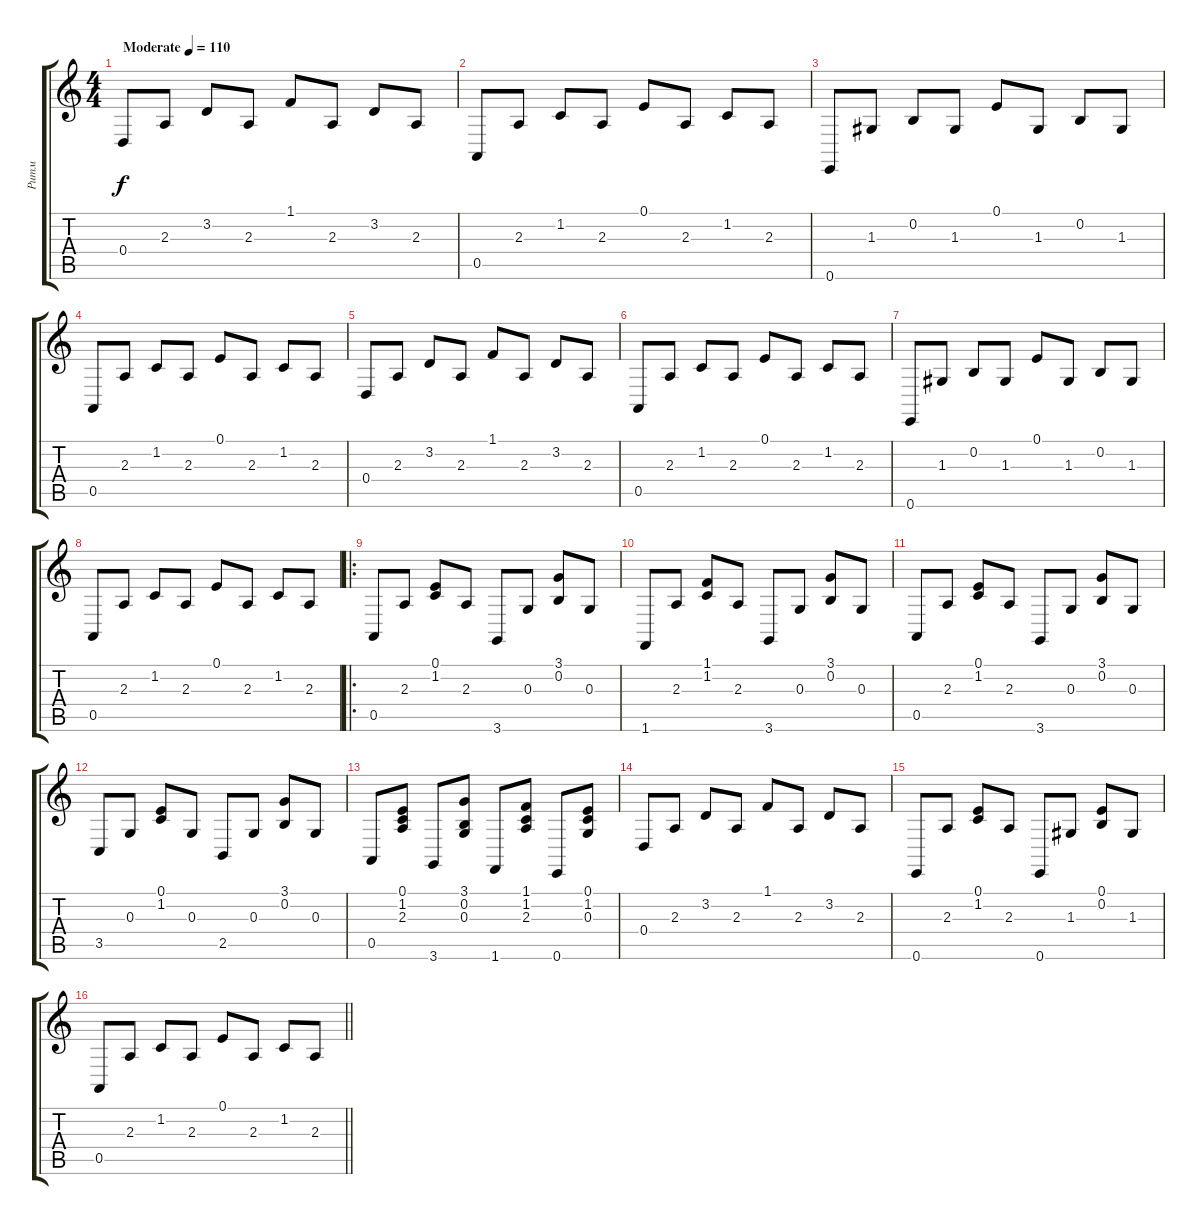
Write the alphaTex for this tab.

\track ("Ритм" "Ритм") {instrument harpsichord}
\staff {score tabs}
\tuning (E4 B3 G3 D3 A2 E2) {hide}
\ts (4 4)
\tempo (110 "Moderate")
\clef g2
\ks c
0.4.8{dy f instrument harpsichord} 2.3.8 3.2.8 2.3.8 1.1.8 2.3.8 3.2.8 2.3.8 |
0.5.8 2.3.8 1.2.8 2.3.8 0.1.8 2.3.8 1.2.8 2.3.8 |
0.6.8 1.3.8 0.2.8 1.3.8 0.1.8 1.3.8 0.2.8 1.3.8 |
0.5.8 2.3.8 1.2.8 2.3.8 0.1.8 2.3.8 1.2.8 2.3.8 |
0.4.8 2.3.8 3.2.8 2.3.8 1.1.8 2.3.8 3.2.8 2.3.8 |
0.5.8 2.3.8 1.2.8 2.3.8 0.1.8 2.3.8 1.2.8 2.3.8 |
0.6.8 1.3.8 0.2.8 1.3.8 0.1.8 1.3.8 0.2.8 1.3.8 |
0.5.8 2.3.8 1.2.8 2.3.8 0.1.8 2.3.8 1.2.8 2.3.8 |
\ro
0.5.8 2.3.8 (0.1 1.2).8 2.3.8 3.6.8 0.3.8 (3.1 0.2).8 0.3.8 |
1.6.8 2.3.8 (1.1 1.2).8 2.3.8 3.6.8 0.3.8 (3.1 0.2).8 0.3.8 |
0.5.8 2.3.8 (0.1 1.2).8 2.3.8 3.6.8 0.3.8 (3.1 0.2).8 0.3.8 |
3.5.8 0.3.8 (0.1 1.2).8 0.3.8 2.5.8 0.3.8 (3.1 0.2).8 0.3.8 |
0.5.8 (0.1 1.2 2.3).8 3.6.8 (3.1 0.2 0.3).8 1.6.8 (1.1 1.2 2.3).8 0.6.8 (0.1 1.2 0.3).8 |
0.4.8 2.3.8 3.2.8 2.3.8 1.1.8 2.3.8 3.2.8 2.3.8 |
0.6.8 2.3.8 (0.1 1.2).8 2.3.8 0.6.8 1.3.8 (0.1 0.2).8 1.3.8 |
\barLineRight lightlight
0.5.8 2.3.8 1.2.8 2.3.8 0.1.8 2.3.8 1.2.8 2.3.8
